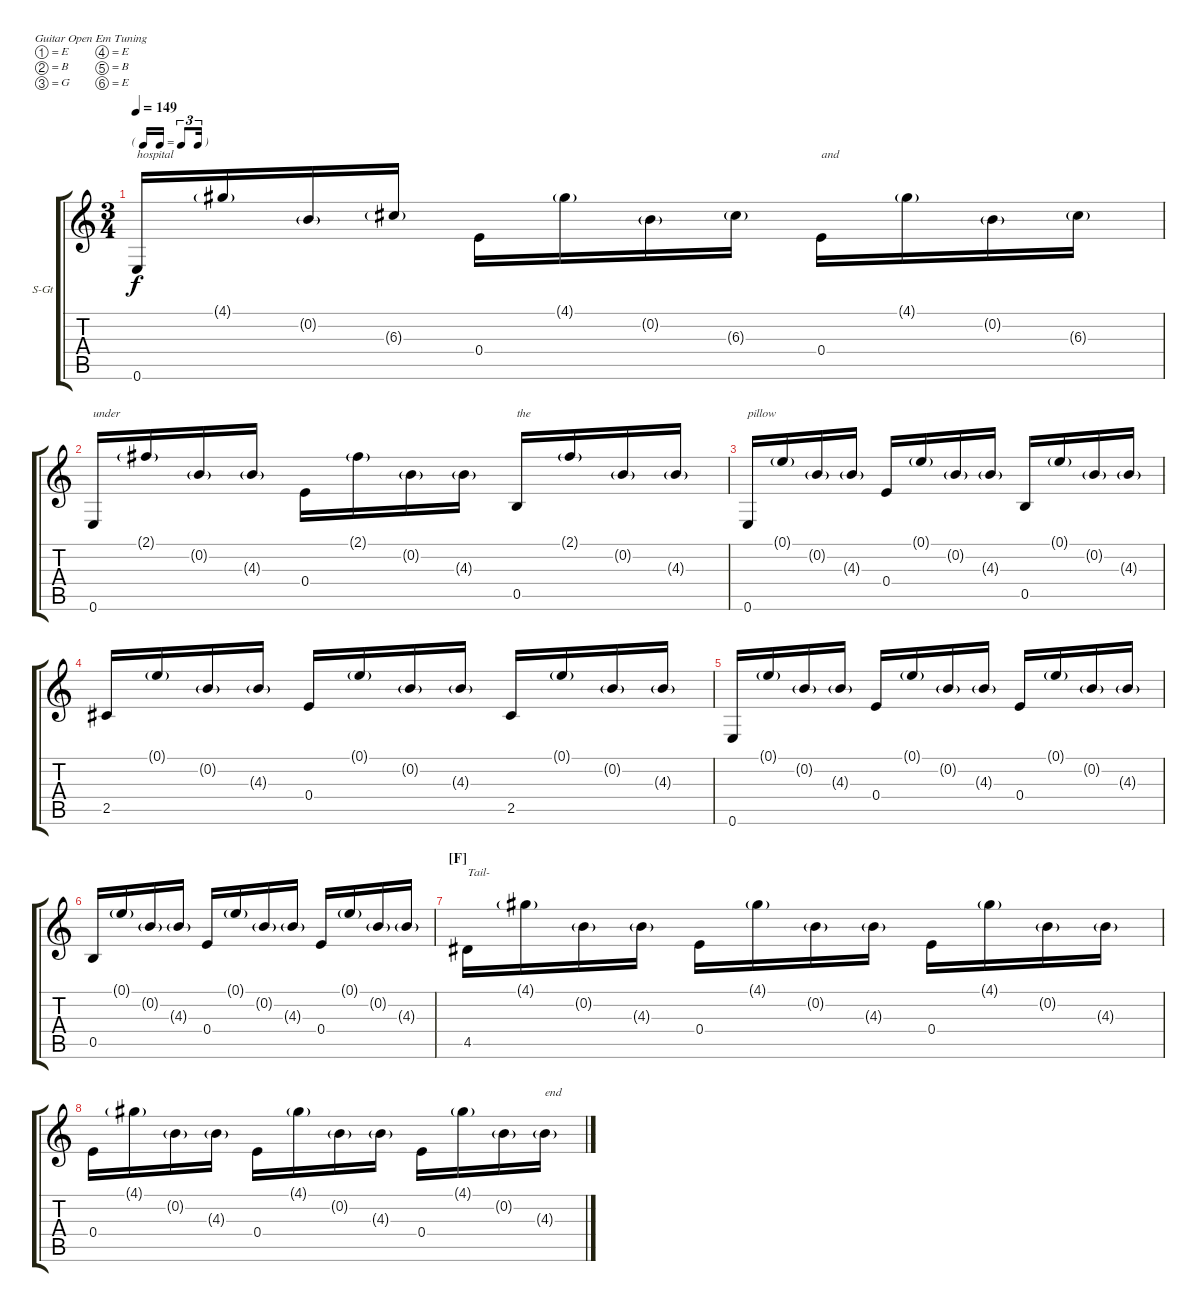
\defaultSystemsLayout 4
\bracketExtendMode groupsimilarinstruments
\firstSystemTrackNameOrientation horizontal
\otherSystemsTrackNameOrientation horizontal
\track ("Steel Guitar" "S-Gt") {instrument acousticguitarsteel}
\staff {score tabs}
\tuning (E4 B3 G3 E3 B2 E2)
\ts (3 4)
\tf triplet16th
\tempo 149
\clef g2
\ks c
0.6.16{txt "hospital" dy f} 4.1{g}.16 0.2{g}.16 6.3{g}.16 0.4.16 4.1{g}.16 0.2{g}.16 6.3{g}.16 0.4.16{txt "and"} 4.1{g}.16 0.2{g}.16 6.3{g}.16 |
0.6.16{txt "under"} 2.1{g}.16 0.2{g}.16 4.3{g}.16 0.4.16 2.1{g}.16 0.2{g}.16 4.3{g}.16 0.5.16{txt "the"} 2.1{g}.16 0.2{g}.16 4.3{g}.16 |
0.6.16{txt "pillow"} 0.1{g}.16 0.2{g}.16 4.3{g}.16 0.4.16 0.1{g}.16 0.2{g}.16 4.3{g}.16 0.5.16 0.1{g}.16 0.2{g}.16 4.3{g}.16 |
2.5.16 0.1{g}.16 0.2{g}.16 4.3{g}.16 0.4.16 0.1{g}.16 0.2{g}.16 4.3{g}.16 2.5.16 0.1{g}.16 0.2{g}.16 4.3{g}.16 |
0.6.16 0.1{g}.16 0.2{g}.16 4.3{g}.16 0.4.16 0.1{g}.16 0.2{g}.16 4.3{g}.16 0.4.16 0.1{g}.16 0.2{g}.16 4.3{g}.16 |
0.5.16 0.1{g}.16 0.2{g}.16 4.3{g}.16 0.4.16 0.1{g}.16 0.2{g}.16 4.3{g}.16 0.4.16 0.1{g}.16 0.2{g}.16 4.3{g}.16 |
\section ("F" "")
\scale
1.20807 4.5.16{txt "Tail-"} 4.1{g}.16 0.2{g}.16 4.3{g}.16 0.4.16 4.1{g}.16 0.2{g}.16 4.3{g}.16 0.4.16 4.1{g}.16 0.2{g}.16 4.3{g}.16 |
\scale
0.930643 0.4.16 4.1{g}.16 0.2{g}.16 4.3{g}.16 0.4.16 4.1{g}.16 0.2{g}.16 4.3{g}.16 0.4.16 4.1{g}.16 0.2{g}.16 4.3{g}.16{txt "end"}
